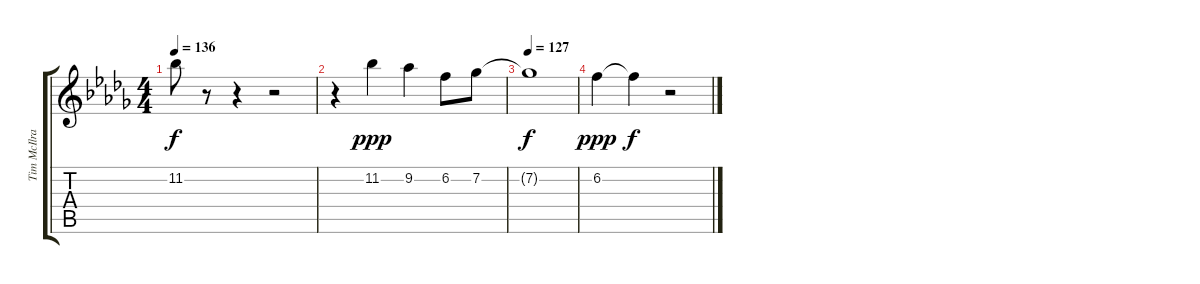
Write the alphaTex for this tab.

\track ("Tim McIlrath - Vocals" "Tim McIlra") {instrument distortionguitar}
\staff {score tabs}
\tuning (E4 B3 G3 D3 A2 E2) {hide}
\ts (4 4)
\tempo 136
\clef g2
\ks db
11.2{t}.8{dy f} r.8 r.4 r.2 |
r.4 11.2.4{dy ppp} 9.2.4 6.2.8 7.2.8 |
\tempo 127
7.2{t}.1{dy f} |
6.2.4{dy ppp} 6.2{t}.4{dy f} r.2
